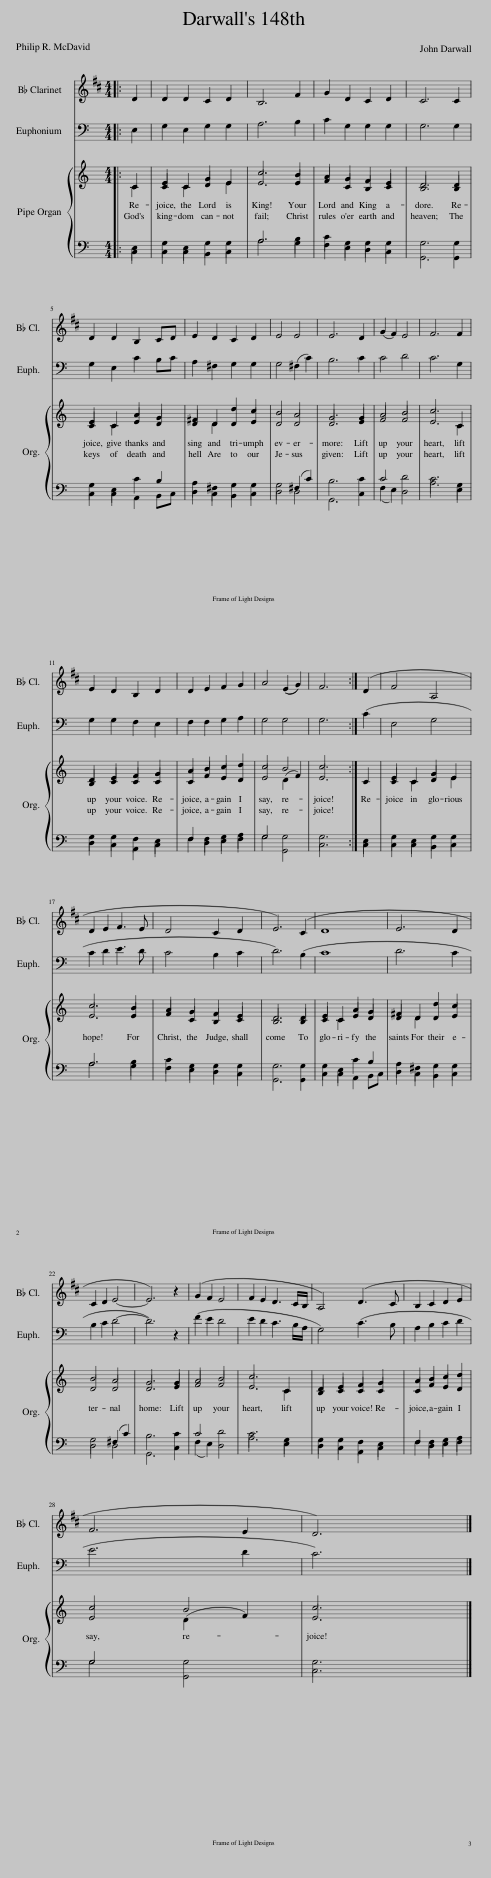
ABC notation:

X:1
%%score 1 2 { ( 3 4 ) | ( 5 6 ) }
L:1/8
M:4/4
I:linebreak $
K:C
V:1 treble transpose=-2
V:2 bass
V:3 treble
V:4 treble
V:5 bass
V:6 bass
V:1
[K:D]|: D2 | D2 D2 C2 D2 | B,6 F2 | G2 D2 C2 D2 | C6 C2 |$ %5
 D2 D2 B,2 CD | E2 D2 C2 D2 | E4 E4 | E6 D2 | (G2 F2) E4 | %10
 F6 F2 |$ E2 D2 B,2 D2 | D2 E2 F2 G2 | A4 ((E2 G2)) | F6 :| %15
 (D2 | F4 A,4 |$ D2 E2 F3 E | D4 C2 D2 | E6) (C2 | %20
 D8 | E6 D2 |$ C2 D2 E4- | E6) z2 | (G2 F2 E4 | %25
 F2 E2 D3 C/B,/ | A,4) (D3 C | B,2 C2 D2 E2 |$ F6 E2 | D6) |] %30
V:2
|: E,2 | G,2 E,2 G,2 G,2 | A,6 B,2 | C2 G,2 G,2 G,2 | G,6 G,2 |$ %5
 G,2 E,2 C2 B,C | A,2 ^F,2 G,2 G,2 | G,4 (^F,2 C2) | B,6 C2 | C4 D4 | %10
 C6 G,2 |$ G,2 G,2 F,2 E,2 | F,2 F,2 G,2 A,2 | G,4 G,4 | G,6 :| %15
 (C2 | E,4 G,4 |$ C2 D2 E3 D | C4 B,2 C2 | D6) (B,2 | %20
 C8 | D6 C2 |$ B,2 C2 D4- | D6) z2 | (F2 E2 D4 | %25
 E2 D2 C3 B,/A,/ | G,4) (C3 B, | A,2 B,2 C2 D2 |$ E6 D2 | C6) |] %30
V:3
|: C2 | E2 C2 G2 E2 | c6 B2 | A2 G2 F2 E2 | D6 D2 |$ %5
 E2 C2 A2 G2 | ^F2 D2 d2 c2 | B4 A4 | G6 G2 | A4 B4 | %10
 c6 C2 |$ D2 E2 F2 G2 | A2 B2 c2 d2 | c4 B4 | c6 :| %15
 C2 | E2 C2 G2 E2 |$ c6 B2 | A2 G2 F2 E2 | D6 D2 | %20
 E2 C2 A2 G2 | ^F2 D2 d2 c2 |$ B4 A4 | G6 G2 | A4 B4 | %25
 c6 C2 | D2 E2 F2 G2 | A2 B2 c2 d2 |$ c4 B4 | c6 |] %30
V:4
|: C2 | C2 C2 D2 E2 | E6 E2 | F2 C2 B,2 C2 | B,6 B,2 |$ %5
 C2 C2 E2 D2 | D2 D2 D2 E2 | D4 D4 | D6 E2 | F4 F4 | %10
 E6 C2 |$ B,2 C2 C2 C2 | C2 F2 E2 D2 | E4 (D2 F2) | E6 :| %15
 x2 | C2 C2 D2 E2 |$ E6 E2 | F2 C2 B,2 C2 | B,6 B,2 | %20
 C2 C2 E2 D2 | D2 D2 D2 E2 |$ D4 D4 | D6 E2 | F4 F4 | %25
 E6 C2 | B,2 C2 C2 C2 | C2 F2 E2 D2 |$ E4 (D2 F2) | E6 |] %30
V:5
|: E,2 | G,2 E,2 G,2 G,2 | A,6 B,2 | C2 G,2 G,2 G,2 | G,6 G,2 |$ %5
 G,2 E,2 C2 B,2 | A,2 ^F,2 G,2 G,2 | G,4 (^F,2 C2) | B,6 C2 | C4 D4 | %10
 C6 G,2 |$ G,2 G,2 F,2 E,2 | F,2 F,2 G,2 A,2 | G,4 G,4 | G,6 :| %15
 E,2 | G,2 E,2 G,2 G,2 |$ A,6 B,2 | C2 G,2 G,2 G,2 | G,6 G,2 | %20
 G,2 E,2 C2 B,2 | A,2 ^F,2 G,2 G,2 |$ G,4 (^F,2 C2) | B,6 C2 | C4 D4 | %25
 C6 G,2 | G,2 G,2 F,2 E,2 | F,2 F,2 G,2 A,2 |$ G,4 G,4 | G,6 |] %30
V:6
|: C,2 | C,2 C,2 B,,2 C,2 | A,6 G,2 | F,2 E,2 D,2 C,2 | G,,6 G,,2 |$ %5
 C,2 C,2 A,,2 B,,C, | D,2 C,2 B,,2 C,2 | D,4 D,4 | G,,6 C,2 | (F,2 E,2) D,4 | %10
 A,6 E,2 |$ D,2 C,2 A,,2 C,2 | F,2 D,2 E,2 F,2 | G,4 G,,4 | C,6 :| %15
 C,2 | C,2 C,2 B,,2 C,2 |$ A,6 G,2 | F,2 E,2 D,2 C,2 | G,,6 G,,2 | %20
 C,2 C,2 A,,2 B,,C, | D,2 C,2 B,,2 C,2 |$ D,4 D,4 | G,,6 C,2 | (F,2 E,2) D,4 | %25
 A,6 E,2 | D,2 C,2 A,,2 C,2 | F,2 D,2 E,2 F,2 |$ G,4 G,,4 | C,6 |] %30
